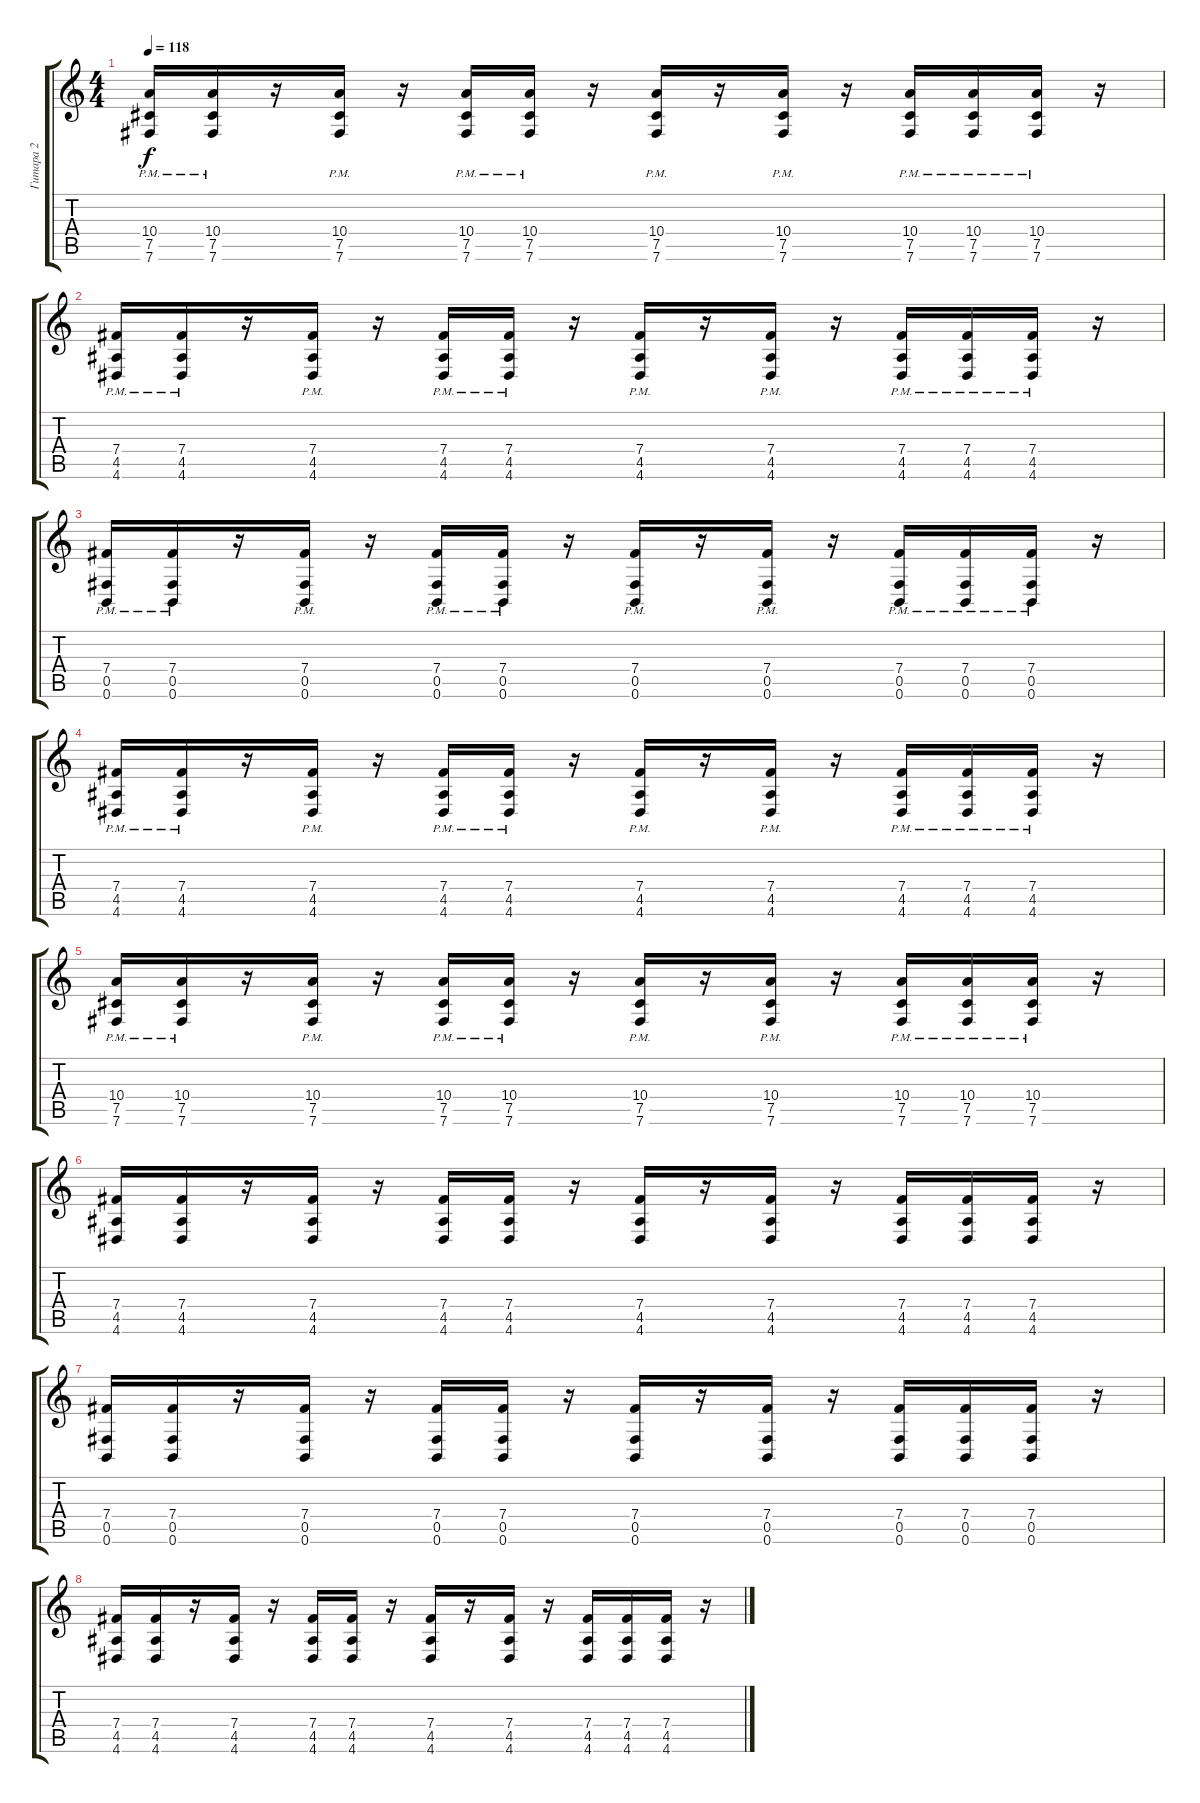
\track ("Гитара 2" "Гитара 2") {instrument acousticguitarsteel}
\staff {score tabs}
\tuning (Db4 Ab3 E3 B2 Gb2 B1) {hide}
\ts (4 4)
\tempo 118
\clef g2
\ks c
(10.4{pm} 7.5{pm} 7.6{pm}).16{dy f} (10.4{pm} 7.5{pm} 7.6{pm}).16 r.16 (10.4{pm} 7.5{pm} 7.6{pm}).16 r.16 (10.4{pm} 7.5{pm} 7.6{pm}).16 (10.4{pm} 7.5{pm} 7.6{pm}).16 r.16 (10.4{pm} 7.5{pm} 7.6{pm}).16 r.16 (10.4{pm} 7.5{pm} 7.6{pm}).16 r.16 (10.4{pm} 7.5{pm} 7.6{pm}).16 (10.4{pm} 7.5{pm} 7.6{pm}).16 (10.4{pm} 7.5{pm} 7.6{pm}).16 r.16 |
(7.4{pm} 4.5{pm} 4.6{pm}).16 (7.4{pm} 4.5{pm} 4.6{pm}).16 r.16 (7.4{pm} 4.5{pm} 4.6{pm}).16 r.16 (7.4{pm} 4.5{pm} 4.6{pm}).16 (7.4{pm} 4.5{pm} 4.6{pm}).16 r.16 (7.4{pm} 4.5{pm} 4.6{pm}).16 r.16 (7.4{pm} 4.5{pm} 4.6{pm}).16 r.16 (7.4{pm} 4.5{pm} 4.6{pm}).16 (7.4{pm} 4.5{pm} 4.6{pm}).16 (7.4{pm} 4.5{pm} 4.6{pm}).16 r.16 |
(7.4{pm} 0.5{pm} 0.6{pm}).16 (7.4{pm} 0.5{pm} 0.6{pm}).16 r.16 (7.4{pm} 0.5{pm} 0.6{pm}).16 r.16 (7.4{pm} 0.5{pm} 0.6{pm}).16 (7.4{pm} 0.5{pm} 0.6{pm}).16 r.16 (7.4{pm} 0.5{pm} 0.6{pm}).16 r.16 (7.4{pm} 0.5{pm} 0.6{pm}).16 r.16 (7.4{pm} 0.5{pm} 0.6{pm}).16 (7.4{pm} 0.5{pm} 0.6{pm}).16 (7.4{pm} 0.5{pm} 0.6{pm}).16 r.16 |
(7.4{pm} 4.5{pm} 4.6{pm}).16 (7.4{pm} 4.5{pm} 4.6{pm}).16 r.16 (7.4{pm} 4.5{pm} 4.6{pm}).16 r.16 (7.4{pm} 4.5{pm} 4.6{pm}).16 (7.4{pm} 4.5{pm} 4.6{pm}).16 r.16 (7.4{pm} 4.5{pm} 4.6{pm}).16 r.16 (7.4{pm} 4.5{pm} 4.6{pm}).16 r.16 (7.4{pm} 4.5{pm} 4.6{pm}).16 (7.4{pm} 4.5{pm} 4.6{pm}).16 (7.4{pm} 4.5{pm} 4.6{pm}).16 r.16 |
(10.4{pm} 7.5{pm} 7.6{pm}).16 (10.4{pm} 7.5{pm} 7.6{pm}).16 r.16 (10.4{pm} 7.5{pm} 7.6{pm}).16 r.16 (10.4{pm} 7.5{pm} 7.6{pm}).16 (10.4{pm} 7.5{pm} 7.6{pm}).16 r.16 (10.4{pm} 7.5{pm} 7.6{pm}).16 r.16 (10.4{pm} 7.5{pm} 7.6{pm}).16 r.16 (10.4{pm} 7.5{pm} 7.6{pm}).16 (10.4{pm} 7.5{pm} 7.6{pm}).16 (10.4{pm} 7.5{pm} 7.6{pm}).16 r.16 |
(7.4 4.5 4.6).16 (7.4 4.5 4.6).16 r.16 (7.4 4.5 4.6).16 r.16 (7.4 4.5 4.6).16 (7.4 4.5 4.6).16 r.16 (7.4 4.5 4.6).16 r.16 (7.4 4.5 4.6).16 r.16 (7.4 4.5 4.6).16 (7.4 4.5 4.6).16 (7.4 4.5 4.6).16 r.16 |
(7.4 0.5 0.6).16 (7.4 0.5 0.6).16 r.16 (7.4 0.5 0.6).16 r.16 (7.4 0.5 0.6).16 (7.4 0.5 0.6).16 r.16 (7.4 0.5 0.6).16 r.16 (7.4 0.5 0.6).16 r.16 (7.4 0.5 0.6).16 (7.4 0.5 0.6).16 (7.4 0.5 0.6).16 r.16 |
(7.4 4.5 4.6).16 (7.4 4.5 4.6).16 r.16 (7.4 4.5 4.6).16 r.16 (7.4 4.5 4.6).16 (7.4 4.5 4.6).16 r.16 (7.4 4.5 4.6).16 r.16 (7.4 4.5 4.6).16 r.16 (7.4 4.5 4.6).16 (7.4 4.5 4.6).16 (7.4 4.5 4.6).16 r.16
